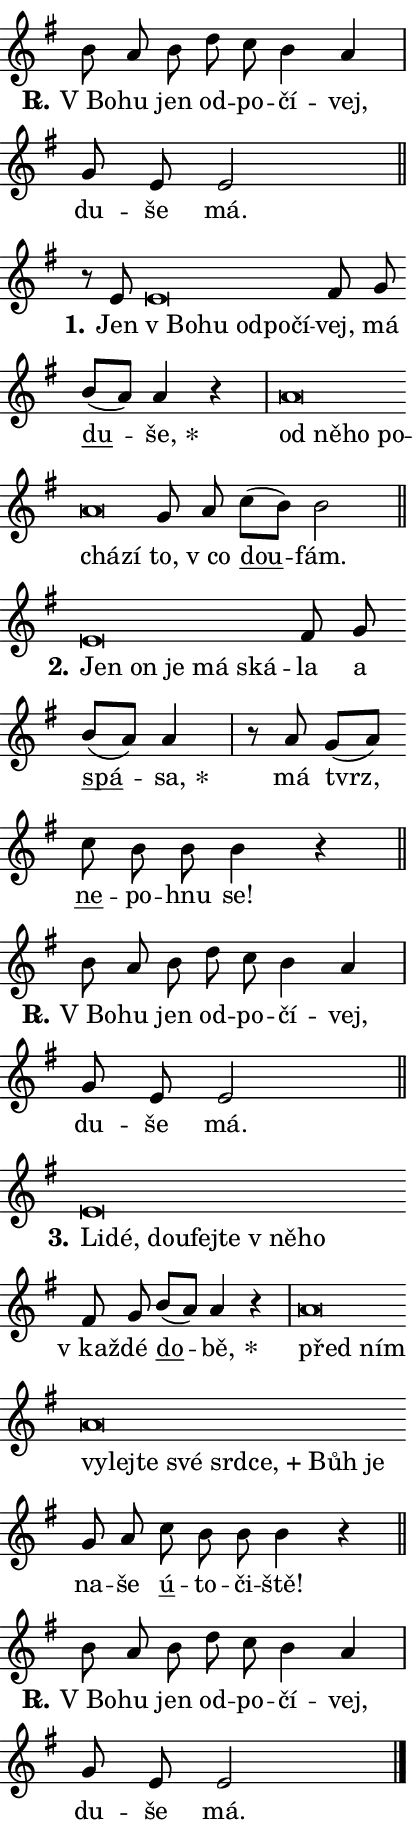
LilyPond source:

\version "2.24.0"
\header { tagline = "" }
\paper {
  indent = 0\cm
  top-margin = 0\cm
  right-margin = 0.13\cm % to fit lyric hyphens
  bottom-margin = 0\cm
  left-margin = 0\cm
  paper-width = 7\cm
  page-breaking = #ly:one-page-breaking
  system-system-spacing.basic-distance = #11
  score-system-spacing.basic-distance = #11
  ragged-last = ##f
}


%% Author: Thomas Morley
%% https://lists.gnu.org/archive/html/lilypond-user/2020-05/msg00002.html
#(define (line-position grob)
"Returns position of @var[grob} in current system:
   @code{'start}, if at first time-step
   @code{'end}, if at last time-step
   @code{'middle} otherwise
"
  (let* ((col (ly:item-get-column grob))
         (ln (ly:grob-object col 'left-neighbor))
         (rn (ly:grob-object col 'right-neighbor))
         (col-to-check-left (if (ly:grob? ln) ln col))
         (col-to-check-right (if (ly:grob? rn) rn col))
         (break-dir-left
           (and
             (ly:grob-property col-to-check-left 'non-musical #f)
             (ly:item-break-dir col-to-check-left)))
         (break-dir-right
           (and
             (ly:grob-property col-to-check-right 'non-musical #f)
             (ly:item-break-dir col-to-check-right))))
        (cond ((eqv? 1 break-dir-left) 'start)
              ((eqv? -1 break-dir-right) 'end)
              (else 'middle))))

#(define (tranparent-at-line-position vctor)
  (lambda (grob)
  "Relying on @code{line-position} select the relevant enry from @var{vctor}.
Used to determine transparency,"
    (case (line-position grob)
      ((end) (not (vector-ref vctor 0)))
      ((middle) (not (vector-ref vctor 1)))
      ((start) (not (vector-ref vctor 2))))))

noteHeadBreakVisibility =
#(define-music-function (break-visibility)(vector?)
"Makes @code{NoteHead}s transparent relying on @var{break-visibility}"
#{
  \override NoteHead.transparent =
    #(tranparent-at-line-position break-visibility)
#})

#(define delete-ledgers-for-transparent-note-heads
  (lambda (grob)
    "Reads whether a @code{NoteHead} is transparent.
If so this @code{NoteHead} is removed from @code{'note-heads} from
@var{grob}, which is supposed to be @code{LedgerLineSpanner}.
As a result ledgers are not printed for this @code{NoteHead}"
    (let* ((nhds-array (ly:grob-object grob 'note-heads))
           (nhds-list
             (if (ly:grob-array? nhds-array)
                 (ly:grob-array->list nhds-array)
                 '()))
           ;; Relies on the transparent-property being done before
           ;; Staff.LedgerLineSpanner.after-line-breaking is executed.
           ;; This is fragile ...
           (to-keep
             (remove
               (lambda (nhd)
                 (ly:grob-property nhd 'transparent #f))
               nhds-list)))
      ;; TODO find a better method to iterate over grob-arrays, similiar
      ;; to filter/remove etc for lists
      ;; For now rebuilt from scratch
      (set! (ly:grob-object grob 'note-heads)  '())
      (for-each
        (lambda (nhd)
          (ly:pointer-group-interface::add-grob grob 'note-heads nhd))
        to-keep))))

squashNotes = {
  \override NoteHead.X-extent = #'(-0.2 . 0.2)
  \override NoteHead.Y-extent = #'(-0.75 . 0)
  \override NoteHead.stencil =
    #(lambda (grob)
       (let ((pos (ly:grob-property grob 'staff-position)))
         (begin
           (if (< pos -7) (display "ERROR: Lower brevis then expected\n") (display ""))
           (if (<= pos -6) ly:text-interface::print ly:note-head::print))))
}
unSquashNotes = {
  \revert NoteHead.X-extent
  \revert NoteHead.Y-extent
  \revert NoteHead.stencil
}

hideNotes = \noteHeadBreakVisibility #begin-of-line-visible
unHideNotes = \noteHeadBreakVisibility #all-visible

% work-around for resetting accidentals
% https://lilypond.org/doc/v2.23/Documentation/notation/displaying-rhythms#unmetered-music
cadenzaMeasure = {
  \cadenzaOff
  \partial 1024 s1024
  \cadenzaOn
}

#(define-markup-command (accent layout props text) (markup?)
  "Underline accented syllable"
  (interpret-markup layout props
    #{\markup \override #'(offset . 4.3) \underline { #text }#}))

responsum = \markup \concat {
  "R" \hspace #-1.05 \path #0.1 #'((moveto 0 0.07) (lineto 0.9 0.8)) \hspace #0.05 "."
}

spaceSize = #0.6828661417322834 % exact space size for TeX Gyre Schola

\layout {
  \context {
    \Staff
    \remove "Time_signature_engraver"
    \override LedgerLineSpanner.after-line-breaking = #delete-ledgers-for-transparent-note-heads
  }
  \context {
    \Lyrics {
      \override LyricSpace.minimum-distance = \spaceSize
      \override LyricText.font-name = #"TeX Gyre Schola"
      \override LyricText.font-size = 1
      \override StanzaNumber.font-name = #"TeX Gyre Schola Bold"
      \override StanzaNumber.font-size = 1
    }
  }
  \context {
    \Score 
    \override NoteHead.text =
      #(lambda (grob) 
        (let ((pos (ly:grob-property grob 'staff-position)))
          #{\markup {
            \combine
              \halign #-0.55 \raise #(if (= pos -6) 0 0.5) \override #'(thickness . 2) \draw-line #'(3.2 . 0)
              \musicglyph "noteheads.sM1"
          }#}))
  }
}

% magnetic-lyrics.ily
%
%   written by
%     Jean Abou Samra <jean@abou-samra.fr>
%     Werner Lemberg <wl@gnu.org>
%
%   adapted by
%     Jiri Hon <jiri.hon@gmail.com>
%
% Version 2022-Apr-15

% https://www.mail-archive.com/lilypond-user@gnu.org/msg149350.html

#(define (Left_hyphen_pointer_engraver context)
   "Collect syllable-hyphen-syllable occurrences in lyrics and store
them in properties.  This engraver only looks to the left.  For
example, if the lyrics input is @code{foo -- bar}, it does the
following.

@itemize @bullet
@item
Set the @code{text} property of the @code{LyricHyphen} grob between
@q{foo} and @q{bar} to @code{foo}.

@item
Set the @code{left-hyphen} property of the @code{LyricText} grob with
text @q{foo} to the @code{LyricHyphen} grob between @q{foo} and
@q{bar}.
@end itemize

Use this auxiliary engraver in combination with the
@code{lyric-@/text::@/apply-@/magnetic-@/offset!} hook."
   (let ((hyphen #f)
         (text #f))
     (make-engraver
      (acknowledgers
       ((lyric-syllable-interface engraver grob source-engraver)
        (set! text grob)))
      (end-acknowledgers
       ((lyric-hyphen-interface engraver grob source-engraver)
        ;(when (not (grob::has-interface grob 'lyric-space-interface))
          (set! hyphen grob)));)
      ((stop-translation-timestep engraver)
       (when (and text hyphen)
         (ly:grob-set-object! text 'left-hyphen hyphen))
       (set! text #f)
       (set! hyphen #f)))))

#(define (lyric-text::apply-magnetic-offset! grob)
   "If the space between two syllables is less than the value in
property @code{LyricText@/.details@/.squash-threshold}, move the right
syllable to the left so that it gets concatenated with the left
syllable.

Use this function as a hook for
@code{LyricText@/.after-@/line-@/breaking} if the
@code{Left_@/hyphen_@/pointer_@/engraver} is active."
   (let ((hyphen (ly:grob-object grob 'left-hyphen #f)))
     (when hyphen
       (let ((left-text (ly:spanner-bound hyphen LEFT)))
         (when (grob::has-interface left-text 'lyric-syllable-interface)
           (let* ((common (ly:grob-common-refpoint grob left-text X))
                  (this-x-ext (ly:grob-extent grob common X))
                  (left-x-ext
                   (begin
                     ;; Trigger magnetism for left-text.
                     (ly:grob-property left-text 'after-line-breaking)
                     (ly:grob-extent left-text common X)))
                  ;; `delta` is the gap width between two syllables.
                  (delta (- (interval-start this-x-ext)
                            (interval-end left-x-ext)))
                  (details (ly:grob-property grob 'details))
                  (threshold (assoc-get 'squash-threshold details 0.2)))
             (when (< delta threshold)
               (let* (;; We have to manipulate the input text so that
                      ;; ligatures crossing syllable boundaries are not
                      ;; disabled.  For languages based on the Latin
                      ;; script this is essentially a beautification.
                      ;; However, for non-Western scripts it can be a
                      ;; necessity.
                      (lt (ly:grob-property left-text 'text))
                      (rt (ly:grob-property grob 'text))
                      (is-space (grob::has-interface hyphen 'lyric-space-interface))
                      (space (if is-space " " ""))
                      (extra-delta (if is-space spaceSize 0))
                      ;; Append new syllable.
                      (ltrt-space (if (and (string? lt) (string? rt))
                                (string-append lt space rt)
                                (make-concat-markup (list lt space rt))))
                      ;; Right-align `ltrt` to the right side.
                      (ltrt-space-markup (grob-interpret-markup
                               grob
                               (make-translate-markup
                                (cons (interval-length this-x-ext) 0)
                                (make-right-align-markup ltrt-space)))))
                 (begin
                   ;; Don't print `left-text`.
                   (ly:grob-set-property! left-text 'stencil #f)
                   ;; Set text and stencil (which holds all collected
                   ;; syllables so far) and shift it to the left.
                   (ly:grob-set-property! grob 'text ltrt-space)
                   (ly:grob-set-property! grob 'stencil ltrt-space-markup)
                   (ly:grob-translate-axis! grob (- (- delta extra-delta)) X))))))))))


#(define (lyric-hyphen::displace-bounds-first grob)
   ;; Make very sure this callback isn't triggered too early.
   (let ((left (ly:spanner-bound grob LEFT))
         (right (ly:spanner-bound grob RIGHT)))
     (ly:grob-property left 'after-line-breaking)
     (ly:grob-property right 'after-line-breaking)
     (ly:lyric-hyphen::print grob)))

squashThreshold = #0.4

\layout {
  \context {
    \Lyrics
    \consists #Left_hyphen_pointer_engraver
    \override LyricText.after-line-breaking =
      #lyric-text::apply-magnetic-offset!
    \override LyricHyphen.stencil = #lyric-hyphen::displace-bounds-first
    \override LyricText.details.squash-threshold = \squashThreshold
    \override LyricHyphen.minimum-distance = 0
    \override LyricHyphen.minimum-length = \squashThreshold
  }
}

squashText = \override LyricText.details.squash-threshold = 9999
unSquashText = \override LyricText.details.squash-threshold = \squashThreshold

leftText = \override LyricText.self-alignment-X = #LEFT
unLeftText = \revert LyricText.self-alignment-X

starOffset = #(lambda (grob) 
                (let ((x_offset (ly:self-alignment-interface::aligned-on-x-parent grob)))
                  (if (= x_offset 0) 0 (+ x_offset 1.2))))

star = #(define-music-function (syllable)(string?)
"Append star separator at the end of a syllable"
#{
  \once \override LyricText.X-offset = #starOffset
  \lyricmode { \markup {
    #syllable
    \override #'((font-name . "TeX Gyre Schola Bold")) \hspace #0.2 \lower #0.65 \larger "*"
  } }
#})

starAccent = #(define-music-function (syllable)(string?)
"Append star separator at the end of a syllable and make accent"
#{
  \once \override LyricText.X-offset = #starOffset
  \lyricmode { \markup {
    \accent #syllable
    \override #'((font-name . "TeX Gyre Schola Bold")) \hspace #0.2 \lower #0.65 \larger "*"
  } }
#})

breath = #(define-music-function (syllable)(string?)
"Append breathing indicator at the end of a syllable"
#{
  \lyricmode { \markup { #syllable "+" } }
#})

optionalBreath = #(define-music-function (syllable)(string?)
"Append optional breathing indicator at the end of a syllable"
#{
  \lyricmode { \markup { #syllable "(+)" } }
#})


\score {
    <<
        \new Voice = "melody" { \cadenzaOn \key g \major \relative { b'8 a b d c b4 a \cadenzaMeasure \bar "|" g8 e e2 \cadenzaMeasure \bar "||" \break } }
        \new Lyrics \lyricsto "melody" { \lyricmode { \set stanza = \responsum
"V Bo" -- hu jen od -- po -- čí -- vej, du -- še má. } }
    >>
    \layout {}
}

\score {
    <<
        \new Voice = "melody" { \cadenzaOn \key g \major \relative { r8 e'8 \squashNotes e\breve*1/16 \hideNotes \breve*1/16 \bar "" \breve*1/16 \bar "" \breve*1/16 \breve*1/16 \bar "" \unHideNotes \unSquashNotes fis8 g \bar "" b[( a)] a4 r \cadenzaMeasure \bar "|" \squashNotes a\breve*1/16 \hideNotes \breve*1/16 \bar "" \breve*1/16 \bar "" \breve*1/16 \bar "" \breve*1/16 \breve*1/16 \bar "" \unHideNotes \unSquashNotes g8 a \bar "" c[( b)] b2 \cadenzaMeasure \bar "||" \break } }
        \new Lyrics \lyricsto "melody" { \lyricmode { \set stanza = "1."
Jen \leftText "v Bo" -- \squashText hu od -- po -- čí -- \unLeftText \unSquashText vej, má \markup \accent du -- \star še, \leftText od \squashText ně -- ho po -- chá -- zí \unLeftText \unSquashText to, "v co" \markup \accent dou -- fám. } }
    >>
    \layout {}
}

\score {
    <<
        \new Voice = "melody" { \cadenzaOn \key g \major \relative { \squashNotes e'\breve*1/16 \hideNotes \breve*1/16 \bar "" \breve*1/16 \bar "" \breve*1/16 \breve*1/16 \bar "" \unHideNotes \unSquashNotes fis8 g \bar "" b[( a)] a4 \cadenzaMeasure \bar "|" r8 a8 g8[( a)] \bar "" c b b b4 r \cadenzaMeasure \bar "||" \break } }
        \new Lyrics \lyricsto "melody" { \lyricmode { \set stanza = "2."
\leftText Jen \squashText on je má ská -- \unLeftText \unSquashText la a \markup \accent spá -- \star sa, má tvrz, \markup \accent ne -- po -- hnu se! } }
    >>
    \layout {}
}

\score {
    <<
        \new Voice = "melody" { \cadenzaOn \key g \major \relative { b'8 a b d c b4 a \cadenzaMeasure \bar "|" g8 e e2 \cadenzaMeasure \bar "||" \break } }
        \new Lyrics \lyricsto "melody" { \lyricmode { \set stanza = \responsum
"V Bo" -- hu jen od -- po -- čí -- vej, du -- še má. } }
    >>
    \layout {}
}

\score {
    <<
        \new Voice = "melody" { \cadenzaOn \key g \major \relative { \squashNotes e'\breve*1/16 \hideNotes \breve*1/16 \bar "" \breve*1/16 \bar "" \breve*1/16 \bar "" \breve*1/16 \bar "" \breve*1/16 \breve*1/16 \bar "" \unHideNotes \unSquashNotes fis8 g \bar "" b[( a)] a4 r \cadenzaMeasure \bar "|" \squashNotes a\breve*1/16 \hideNotes \breve*1/16 \bar "" \breve*1/16 \bar "" \breve*1/16 \bar "" \breve*1/16 \bar "" \breve*1/16 \bar "" \breve*1/16 \bar "" \breve*1/16 \bar "" \breve*1/16 \breve*1/16 \bar "" \unHideNotes \unSquashNotes g8 a \bar "" c b b b4 r \cadenzaMeasure \bar "||" \break } }
        \new Lyrics \lyricsto "melody" { \lyricmode { \set stanza = "3."
\leftText Li -- \squashText dé, dou -- fej -- te "v ně" -- ho \unLeftText \unSquashText "v kaž" -- dé \markup \accent do -- \star bě, \leftText před \squashText ním vy -- lej -- te své srd -- \breath "ce," Bůh je \unLeftText \unSquashText na -- še \markup \accent ú -- to -- či -- ště! } }
    >>
    \layout {}
}

\score {
    <<
        \new Voice = "melody" { \cadenzaOn \key g \major \relative { b'8 a b d c b4 a \cadenzaMeasure \bar "|" g8 e e2 \cadenzaMeasure \bar "||" \break } \bar "|." }
        \new Lyrics \lyricsto "melody" { \lyricmode { \set stanza = \responsum
"V Bo" -- hu jen od -- po -- čí -- vej, du -- še má. } }
    >>
    \layout {}
}
